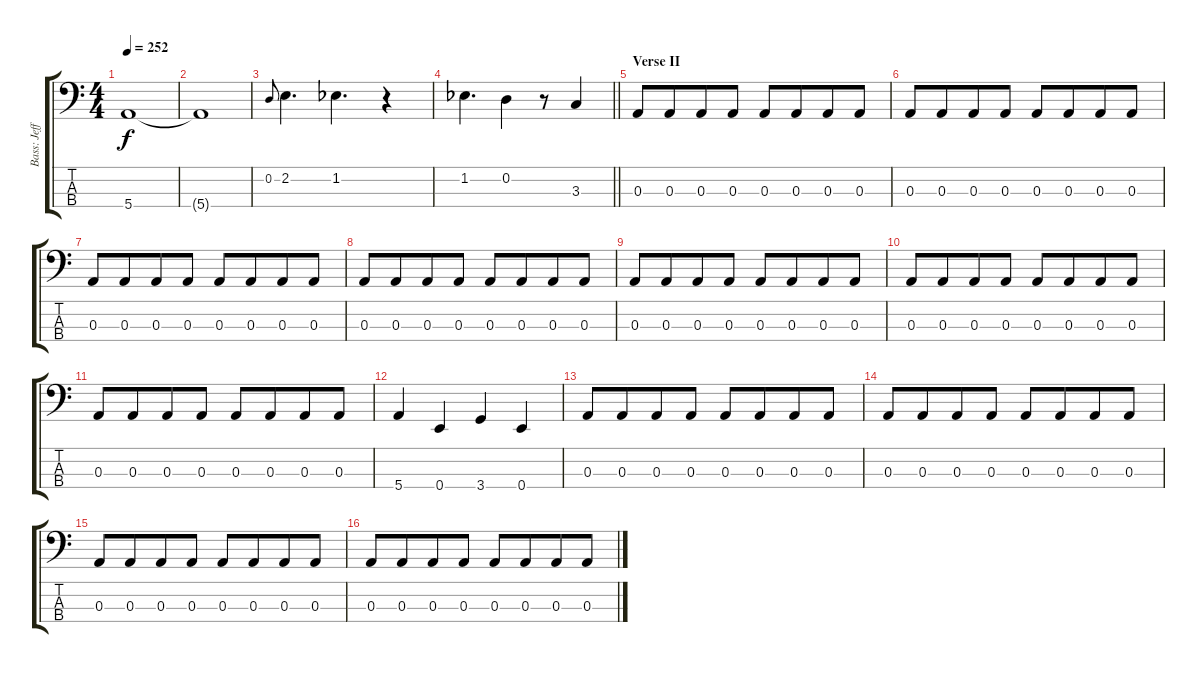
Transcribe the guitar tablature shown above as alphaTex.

\track ("Bass: Jeff" "Bass: Jeff") {instrument electricbassfinger}
\staff {score tabs}
\tuning (G2 D2 A1 E1) {hide}
\ts (4 4)
\tempo 252
\clef f4
\ks c
5.4.1{dy f} |
5.4{t}.1 |
0.2.8{gr onbeat} 2.2.4{d} 1.2{acc b}.4{d} r.4 |
\barLineRight lightlight
1.2{acc b}.4{d} 0.2.4 r.8 3.3.4 |
\section ("" "Verse II")
0.3.8 0.3.8{beam merge} 0.3.8 0.3.8 0.3.8 0.3.8{beam merge} 0.3.8 0.3.8 |
0.3.8 0.3.8{beam merge} 0.3.8 0.3.8 0.3.8 0.3.8{beam merge} 0.3.8 0.3.8 |
0.3.8 0.3.8{beam merge} 0.3.8 0.3.8 0.3.8 0.3.8{beam merge} 0.3.8 0.3.8 |
0.3.8 0.3.8{beam merge} 0.3.8 0.3.8 0.3.8 0.3.8{beam merge} 0.3.8 0.3.8 |
0.3.8 0.3.8{beam merge} 0.3.8 0.3.8 0.3.8 0.3.8{beam merge} 0.3.8 0.3.8 |
0.3.8 0.3.8{beam merge} 0.3.8 0.3.8 0.3.8 0.3.8{beam merge} 0.3.8 0.3.8 |
0.3.8 0.3.8{beam merge} 0.3.8 0.3.8 0.3.8 0.3.8{beam merge} 0.3.8 0.3.8 |
5.4.4 0.4.4 3.4.4{beam merge} 0.4.4 |
0.3.8 0.3.8{beam merge} 0.3.8 0.3.8 0.3.8 0.3.8{beam merge} 0.3.8 0.3.8 |
0.3.8 0.3.8{beam merge} 0.3.8 0.3.8 0.3.8 0.3.8{beam merge} 0.3.8 0.3.8 |
0.3.8 0.3.8{beam merge} 0.3.8 0.3.8 0.3.8 0.3.8{beam merge} 0.3.8 0.3.8 |
0.3.8 0.3.8{beam merge} 0.3.8 0.3.8 0.3.8 0.3.8{beam merge} 0.3.8 0.3.8
